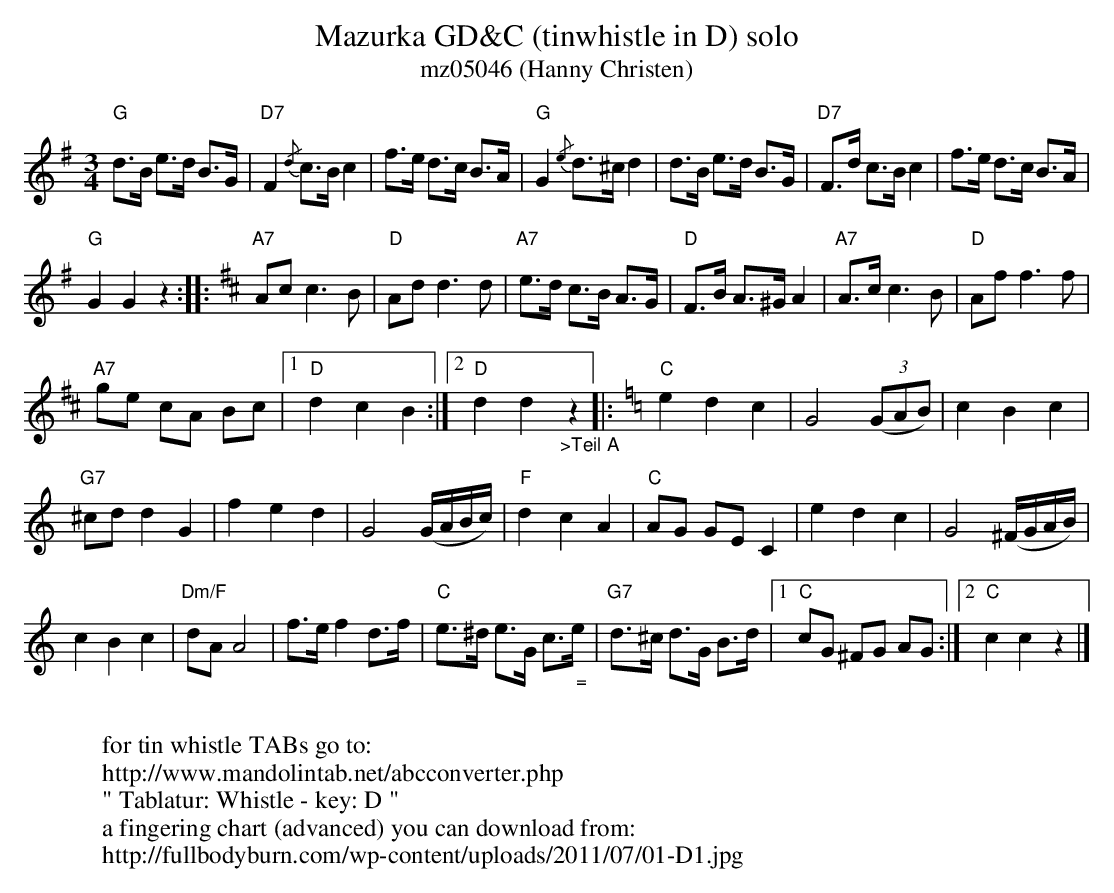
X:1
T:Mazurka GD&C (tinwhistle in D) solo
T:mz05046 (Hanny Christen)
M:3/4
L:1/8
K:G transpose=12
"G"d>B e>d B>G | "D7"F2 {/d}c>Bc2 | f>e d>c B>A | "G"G2 {/e}d>^cd2 | d>B e>d B>G | "D7"F>d c>Bc2 | f>e d>c B>A |
"G"G2G2z2 :: [K:D] "A7"Acc3B | "D"Ad d3d | "A7"e>d c>B A>G | "D"F>B A>^GA2 | "A7"A>cc3B | "D"Af f3f |
"A7"ge cA Bc |1 "D"d2c2B2 :|2 "D"d2d2"_>Teil A"z2 |: [K:C] "C"e2d2c2 | G4 ((3GAB) | c2B2c2 |
"G7"^cd d2G2 | f2e2d2 | G4 (G/2A/2B/2c/2) | "F"d2c2A2 | "C"AG GEC2 | e2d2c2 | G4 (^F/2G/2A/2B/2) |
c2B2c2 | "Dm/F"dAA4 | f>ef2d>f | "C"e>^d e>G c>"_ ="e | "G7"d>^c d>G B>d |1 "C"cG ^FG AG :|2 "C"c2c2z2 |]
W:
W:for tin whistle TABs go to:
W:http://www.mandolintab.net/abcconverter.php
W:" Tablatur: Whistle - key: D "
W:a fingering chart (advanced) you can download from:
W:http://fullbodyburn.com/wp-content/uploads/2011/07/01-D1.jpg
